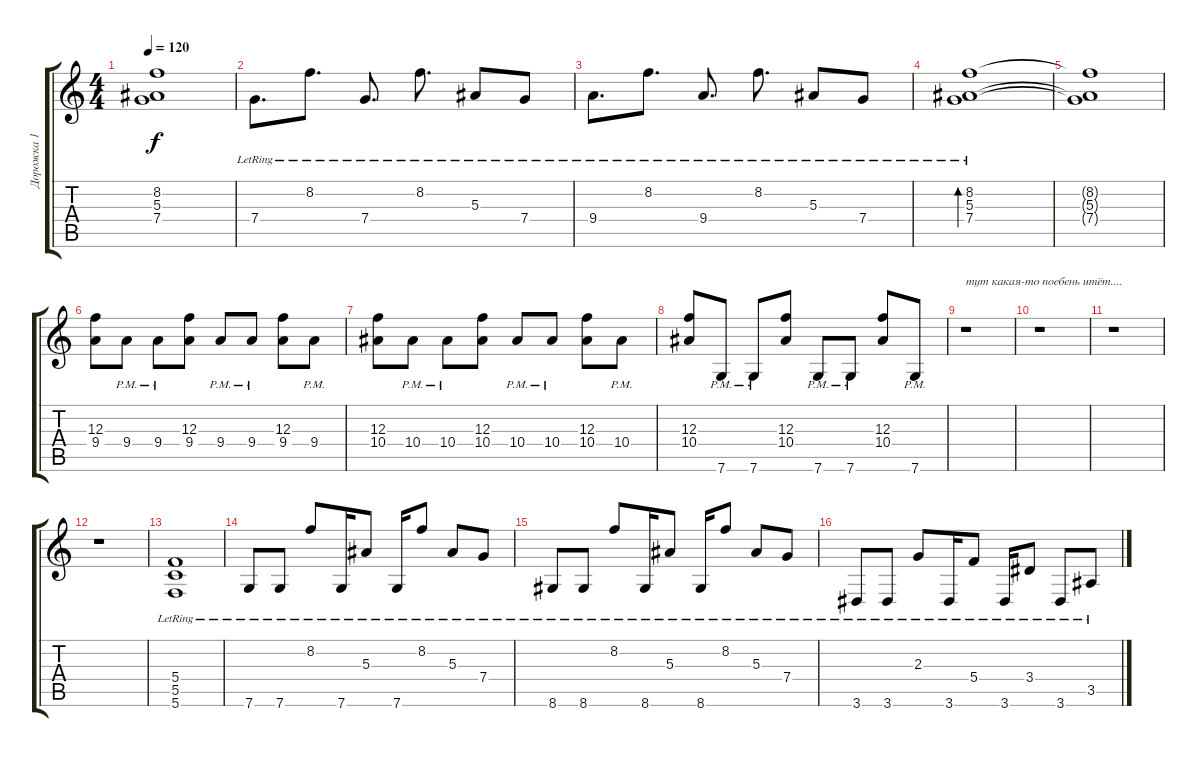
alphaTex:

\track ("Дорожка 1" "Дорожка 1") {instrument acousticguitarsteel}
\staff {score tabs}
\tuning (D4 A3 F3 C3 G2 C2) {hide}
\ts (4 4)
\tempo 120
\clef g2
\ks c
(8.2{t} 5.3{t} 7.4{t}).1{dy f} |
7.4{lr}.8{d} 8.2{lr}.8{d} 7.4{lr}.8{d} 8.2{lr}.8{d} 5.3{lr}.8 7.4{lr}.8 |
9.4{lr}.8{d} 8.2{lr}.8{d} 9.4{lr}.8{d} 8.2{lr}.8{d} 5.3{lr}.8 7.4{lr}.8 |
(8.2 5.3{lr} 7.4{lr}).1{bd 240} |
(8.2{t} 5.3{t} 7.4{t}).1 |
(12.3 9.4).8 9.4{pm}.8 9.4{pm}.8 (12.3 9.4).8 9.4{pm}.8 9.4{pm}.8 (12.3 9.4).8 9.4{pm}.8 |
(12.3 10.4).8 10.4{pm}.8 10.4{pm}.8 (12.3 10.4).8 10.4{pm}.8 10.4{pm}.8 (12.3 10.4).8 10.4{pm}.8 |
(12.3 10.4).8 7.6{pm}.8 7.6{pm}.8 (12.3 10.4).8 7.6{pm}.8 7.6{pm}.8 (12.3 10.4).8 7.6{pm}.8 |
r.1{txt "тут какая-то поебень итёт...."} |
r.1 |
r.1 |
r.1 |
(5.4{lr} 5.5{lr} 5.6{lr}).1 |
7.6{lr}.8 7.6{lr}.8 8.2{lr}.8 7.6{lr}.16 5.3{lr}.8 7.6{lr}.16 8.2{lr}.8 5.3{lr}.8 7.4{lr}.8 |
8.6{lr}.8 8.6{lr}.8 8.2{lr}.8 8.6{lr}.16 5.3{lr}.8 8.6{lr}.16 8.2{lr}.8 5.3{lr}.8 7.4{lr}.8 |
3.6{lr}.8 3.6{lr}.8 2.3{lr}.8 3.6{lr}.16 5.4{lr}.8 3.6{lr}.16 3.4{lr}.8 3.6{lr}.8 3.5{lr}.8
